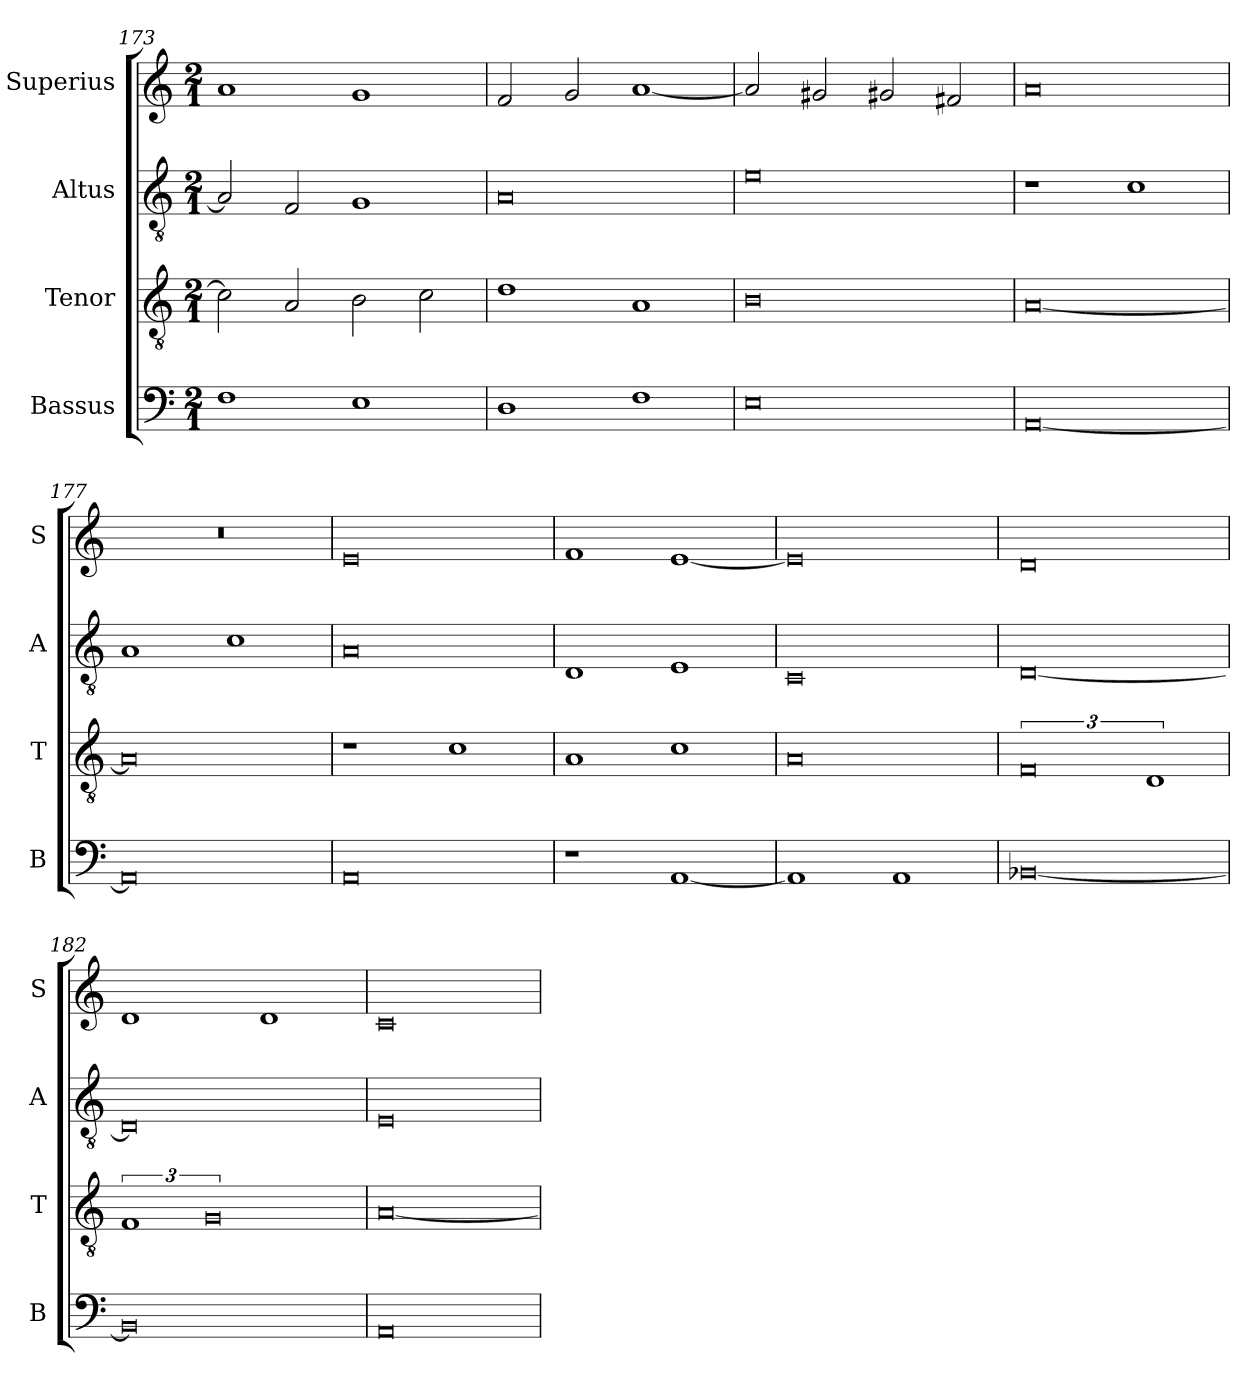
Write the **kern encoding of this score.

**kern	**kern	**kern	**kern
*part4	*part3	*part2	*part1
*staff4	*staff3	*staff2	*staff1
*I"Bassus	*I"Tenor	*I"Altus	*I"Superius
*I'B	*I'T	*I'A	*I'S
*clefF4	*clefGv2	*clefGv2	*clefG2
*k[]	*k[]	*k[]	*k[]
*M2/1	*M2/1	*M2/1	*M2/1
=173	=173	=173	=173
1F	2c\]	2A/]	1a
.	2A/	2F/	.
1E	2B\	1G	1g
.	2c\	.	.
=174	=174	=174	=174
1D	1d	0A	2f/
.	.	.	2g/
1F	1A	.	[1a
=175	=175	=175	=175
0E	0B	0e	2a/]
.	.	.	2g#X/
.	.	.	2g#X/
.	.	.	2f#X/
=176	=176	=176	=176
[0AA	[0A	1r	0a
.	.	1c	.
=177	=177	=177	=177
0AA]	0A]	1A	0r
.	.	1c	.
=178	=178	=178	=178
0AA	1r	0A	0e
.	1c	.	.
=179	=179	=179	=179
1r	1A	1D	1f
[1AA	1c	1E	[1e
=180	=180	=180	=180
1AA]	0A	0C	0e]
1AA	.	.	.
=181	=181	=181	=181
[0BB-X	3%4F	[0D	0d
.	3%2D	.	.
=182	=182	=182	=182
0BB-]	3%2F	0D]	1d
.	3%4G	.	.
.	.	.	1d
=183	=183	=183	=183
0AA	[0A	0E	0c
=	=	=	=
*-	*-	*-	*-
